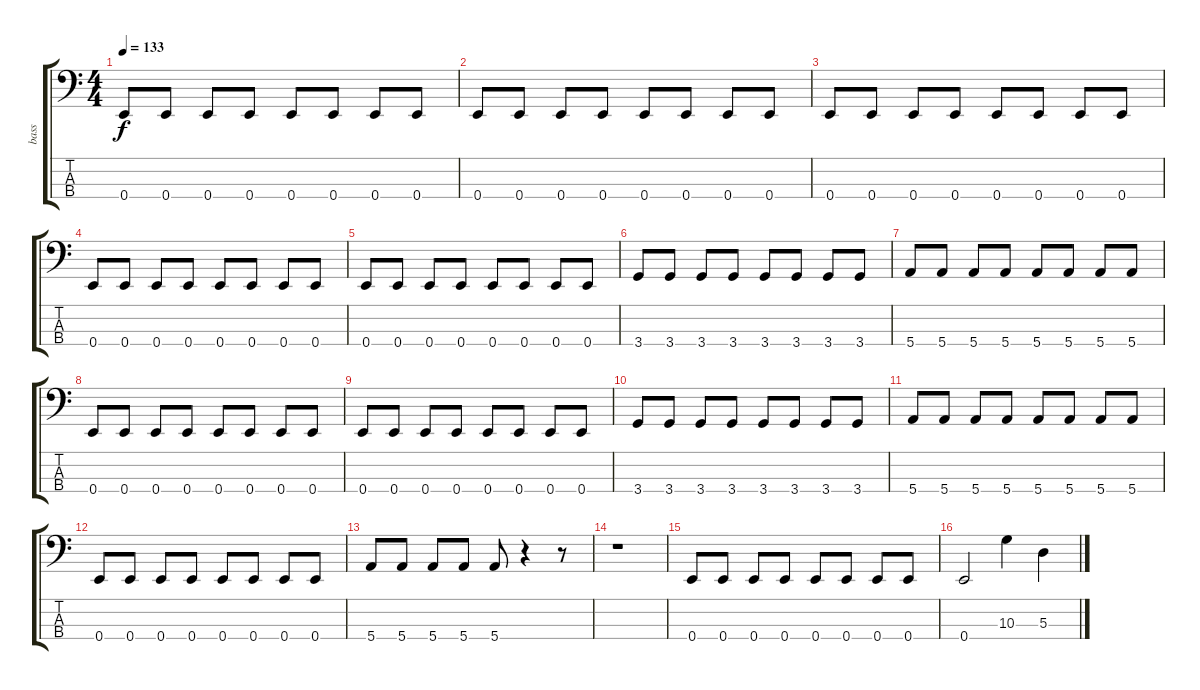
\track ("bass" "bass") {instrument electricbasspick}
\staff {score tabs}
\tuning (G2 D2 A1 E1) {hide}
\ts (4 4)
\tempo 133
\clef f4
\ks c
0.4.8{dy f} 0.4.8 0.4.8 0.4.8 0.4.8 0.4.8 0.4.8 0.4.8 |
0.4.8 0.4.8 0.4.8 0.4.8 0.4.8 0.4.8 0.4.8 0.4.8 |
0.4.8 0.4.8 0.4.8 0.4.8 0.4.8 0.4.8 0.4.8 0.4.8 |
0.4.8 0.4.8 0.4.8 0.4.8 0.4.8 0.4.8 0.4.8 0.4.8 |
0.4.8 0.4.8 0.4.8 0.4.8 0.4.8 0.4.8 0.4.8 0.4.8 |
3.4.8 3.4.8 3.4.8 3.4.8 3.4.8 3.4.8 3.4.8 3.4.8 |
5.4.8 5.4.8 5.4.8 5.4.8 5.4.8 5.4.8 5.4.8 5.4.8 |
0.4.8 0.4.8 0.4.8 0.4.8 0.4.8 0.4.8 0.4.8 0.4.8 |
0.4.8 0.4.8 0.4.8 0.4.8 0.4.8 0.4.8 0.4.8 0.4.8 |
3.4.8 3.4.8 3.4.8 3.4.8 3.4.8 3.4.8 3.4.8 3.4.8 |
5.4.8 5.4.8 5.4.8 5.4.8 5.4.8 5.4.8 5.4.8 5.4.8 |
0.4.8 0.4.8 0.4.8 0.4.8 0.4.8 0.4.8 0.4.8 0.4.8 |
5.4.8 5.4.8 5.4.8 5.4.8 5.4.8 r.4 r.8 |
r.1 |
0.4.8 0.4.8 0.4.8 0.4.8 0.4.8 0.4.8 0.4.8 0.4.8 |
0.4.2 10.3.4 5.3.4
